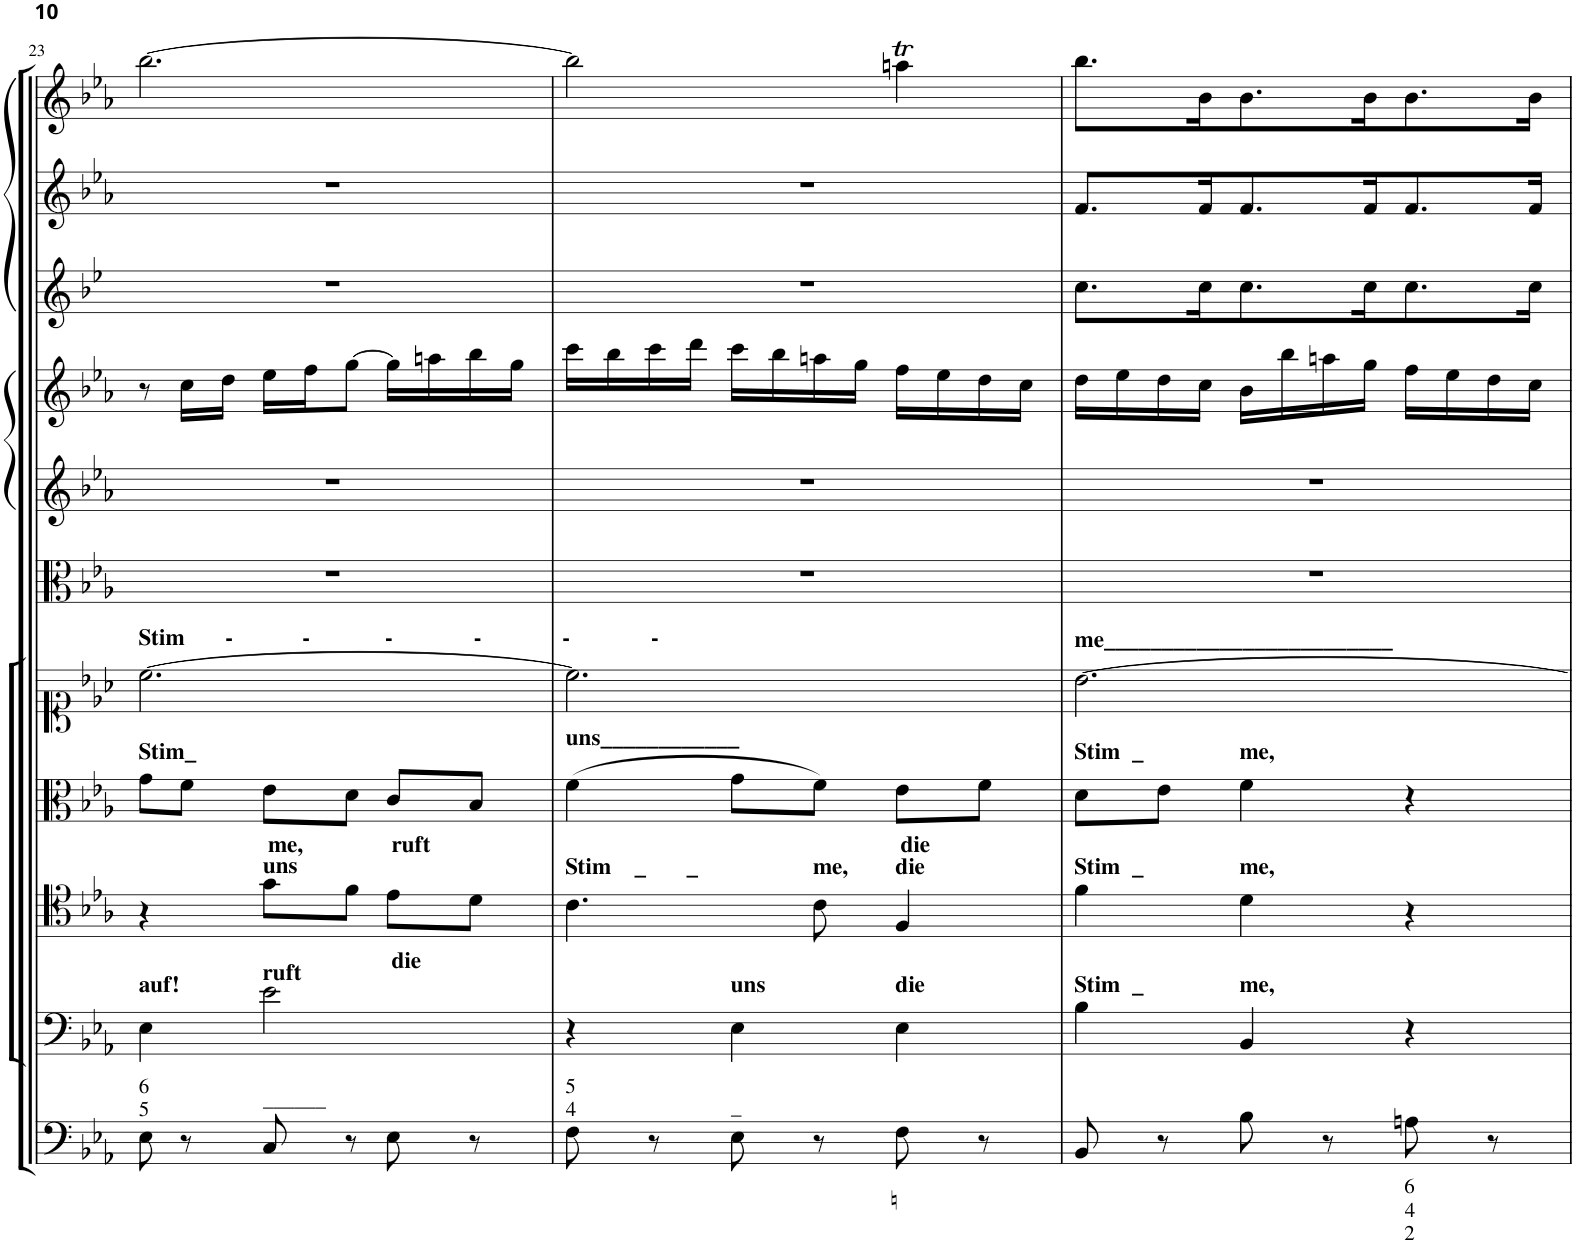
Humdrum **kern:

**kern	**kern	**kern	**kern	**kern	**kern	**kern	**kern	**kern	**kern	**kern
*part11	*part10	*part9	*part8	*part7	*part6	*part5	*part4	*part3	*part2	*part1
*staff11	*staff10	*staff9	*staff8	*staff7	*staff6	*staff5	*staff4	*staff3	*staff2	*staff1
*I"Continuo.	*I"Basso.	*I"Tenore.	*I"Alto.	*I"Soprano.	*I"Viola.	*I"Violino II	*I"Violino I	*I"Taille.	*I"Oboe II.	*I"Oboe I.
*	*	*	*	*	*	*	*	*	*I'Ob	*I'Ob
!!LO:PB:g=z
*clefF4	*clefF4	*clefC4	*clefC3	*clefC1	*clefC3	*clefG2	*clefG2	*clefG2	*clefG2	*clefG2
*	*	*	*	*	*	*	*	*Trd4c7	*	*
*k[b-e-a-]	*k[b-e-a-]	*k[b-e-a-]	*k[b-e-a-]	*k[b-e-a-]	*k[b-e-a-]	*k[b-e-a-]	*k[b-e-a-]	*k[b-e-]	*k[b-e-a-]	*k[b-e-a-]
*M3/4	*M3/4	*M3/4	*M3/4	*M3/4	*M3/4	*M3/4	*M3/4	*M3/4	*M3/4	*M3/4
=23	=23	=23	=23	=23	=23	=23	=23	=23	=23	=23
!	!	!	!	!LO:TX:a:B:t=Stim       -            -             -              -              -              -	!	!	!	!	!	!
!	!	!	!LO:TX:a:B:t=Stim_	!	!	!	!	!	!	!
!	!LO:TX:a:B:t=auf!	!	!	!	!	!	!	!	!	!
!LO:TX:a:t=6	!	!	!	!	!	!	!	!	!	!
!LO:TX:a:t=5	!	!	!	!	!	!	!	!	!	!
8E-\	4E-\	4r	8g\L	[2.cc\	2.r	2.r	8r	2.r	2.r	[2.bb-\
8r	.	.	8f\J	.	.	.	16cc\LL	.	.	.
.	.	.	.	.	.	.	16dd\JJ	.	.	.
!	!	!	!LO:TX:b:B:t=me,	!	!	!	!	!	!	!
!	!	!LO:TX:a:B:t=uns	!	!	!	!	!	!	!	!
!	!LO:TX:a:B:t=ruft	!	!	!	!	!	!	!	!	!
!LO:TX:a:t=______	!	!	!	!	!	!	!	!	!	!
8C/	2e-\	8g\L	8e-\L	.	.	.	16ee-\LL	.	.	.
.	.	.	.	.	.	.	16ff\J	.	.	.
8r	.	8f\J	8d\J	.	.	.	[8gg\J	.	.	.
!	!	!	!LO:TX:b:B:t=ruft	!	!	!	!	!	!	!
!	!	!LO:TX:b:B:t=die	!	!	!	!	!	!	!	!
8E-\	.	8e-\L	8c/L	.	.	.	16gg\LL]	.	.	.
.	.	.	.	.	.	.	16aan\	.	.	.
8r	.	8d\J	8B-/J	.	.	.	16bb-\	.	.	.
.	.	.	.	.	.	.	16gg\JJ	.	.	.
=24	=24	=24	=24	=24	=24	=24	=24	=24	=24	=24
!	!	!	!LO:TX:a:B:t=uns____________	!	!	!	!	!	!	!
!	!	!LO:TX:a:B:t=Stim    _       _	!	!	!	!	!	!	!	!
!LO:TX:a:t=5	!	!	!	!	!	!	!	!	!	!
!LO:TX:a:t=4	!	!	!	!	!	!	!	!	!	!
8F\	4r	4.c\	(4f\	2.cc\]	2.r	2.r	16ccc\LL	2.r	2.r	2bb-\]
.	.	.	.	.	.	.	16bb-\	.	.	.
8r	.	.	.	.	.	.	16ccc\	.	.	.
.	.	.	.	.	.	.	16ddd\JJ	.	.	.
!	!LO:TX:a:B:t=uns	!	!	!	!	!	!	!	!	!
!LO:TX:a:t=_	!	!	!	!	!	!	!	!	!	!
8E-\	4E-\	.	8g\L	.	.	.	16ccc\LL	.	.	.
.	.	.	.	.	.	.	16bb-\	.	.	.
!	!	!LO:TX:a:B:t=me,	!	!	!	!	!	!	!	!
8r	.	8c\	8f\J)	.	.	.	16aan\	.	.	.
.	.	.	.	.	.	.	16gg\JJ	.	.	.
!	!	!	!LO:TX:b:B:t=die	!	!	!	!	!	!	!
!	!	!LO:TX:a:B:t=die	!	!	!	!	!	!	!	!
!	!LO:TX:a:B:t=die	!	!	!	!	!	!	!	!	!
8Fn\	4E-\	4F/	8e-\L	.	.	.	16ff\LL	.	.	4aant\
.	.	.	.	.	.	.	16ee-\	.	.	.
8r	.	.	8f\J	.	.	.	16dd\	.	.	.
.	.	.	.	.	.	.	16cc\JJ	.	.	.
=25	=25	=25	=25	=25	=25	=25	=25	=25	=25	=25
!	!	!	!	!LO:TX:a:B:t=me_________________________	!	!	!	!	!	!
!	!	!	!LO:TX:a:B:t=Stim  _	!	!	!	!	!	!	!
!	!	!LO:TX:a:B:t=Stim  _	!	!	!	!	!	!	!	!
!	!LO:TX:a:B:t=Stim  _	!	!	!	!	!	!	!	!	!
8BB-/	4B-\	4f\	8d\L	[2.b-\	2.r	2.r	16dd\LL	8.cc^^\L	8.f^^/L	8.bb-^^\L
.	.	.	.	.	.	.	16ee-\	.	.	.
8r	.	.	8e-\J	.	.	.	16dd\	.	.	.
.	.	.	.	.	.	.	16cc\JJ	16cc\K	16f/K	16b-\K
!	!	!	!LO:TX:a:B:t=me,	!	!	!	!	!	!	!
!	!	!LO:TX:a:B:t=me,	!	!	!	!	!	!	!	!
!	!LO:TX:a:B:t=me,	!	!	!	!	!	!	!	!	!
8B-\	4BB-/	4d\	4f\	.	.	.	16b-\LL	8.cc^^\	8.f^^/	8.b-^^\
.	.	.	.	.	.	.	16bb-\	.	.	.
8r	.	.	.	.	.	.	16aan\	.	.	.
.	.	.	.	.	.	.	16gg\JJ	16cc\K	16f/K	16b-\K
!LO:TX:b:t=6	!	!	!	!	!	!	!	!	!	!
!LO:TX:b:t=4	!	!	!	!	!	!	!	!	!	!
!LO:TX:b:t=2	!	!	!	!	!	!	!	!	!	!
8An\	4r	4r	4r	.	.	.	16ff\LL	8.cc^^\	8.f^^/	8.b-^^\
.	.	.	.	.	.	.	16ee-\	.	.	.
8r	.	.	.	.	.	.	16dd\	.	.	.
.	.	.	.	.	.	.	16cc\JJ	16cc\Jk	16f/Jk	16b-\Jk
=	=	=	=	=	=	=	=	=	=	=
*-	*-	*-	*-	*-	*-	*-	*-	*-	*-	*-
